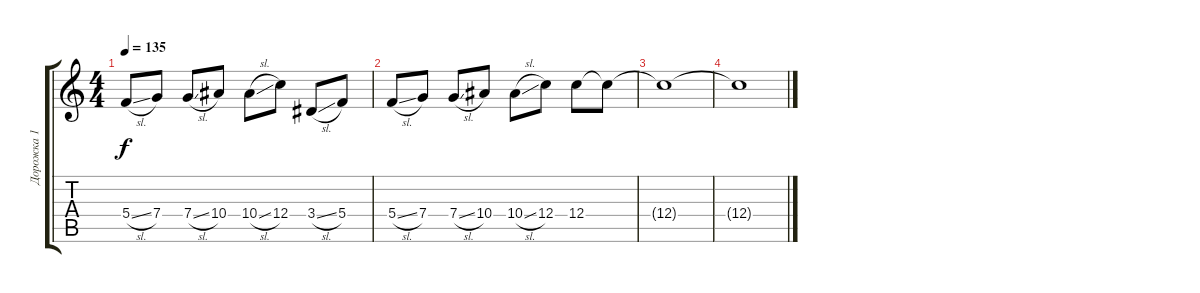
\track ("Дорожка 1" "Дорожка 1") {instrument overdrivenguitar}
\staff {score tabs}
\tuning (D4 A3 F3 C3 G2 C2) {hide}
\ts (4 4)
\tempo 135
\clef g2
\ks c
5.4{sl}.8{dy f} 7.4.8 7.4{sl}.8 10.4.8 10.4{sl}.8 12.4.8 3.4{sl}.8 5.4.8 |
5.4{sl}.8 7.4.8 7.4{sl}.8 10.4.8 10.4{sl}.8 12.4.8 12.4.8 12.4{t}.8 |
12.4{t}.1 |
12.4{t}.1
